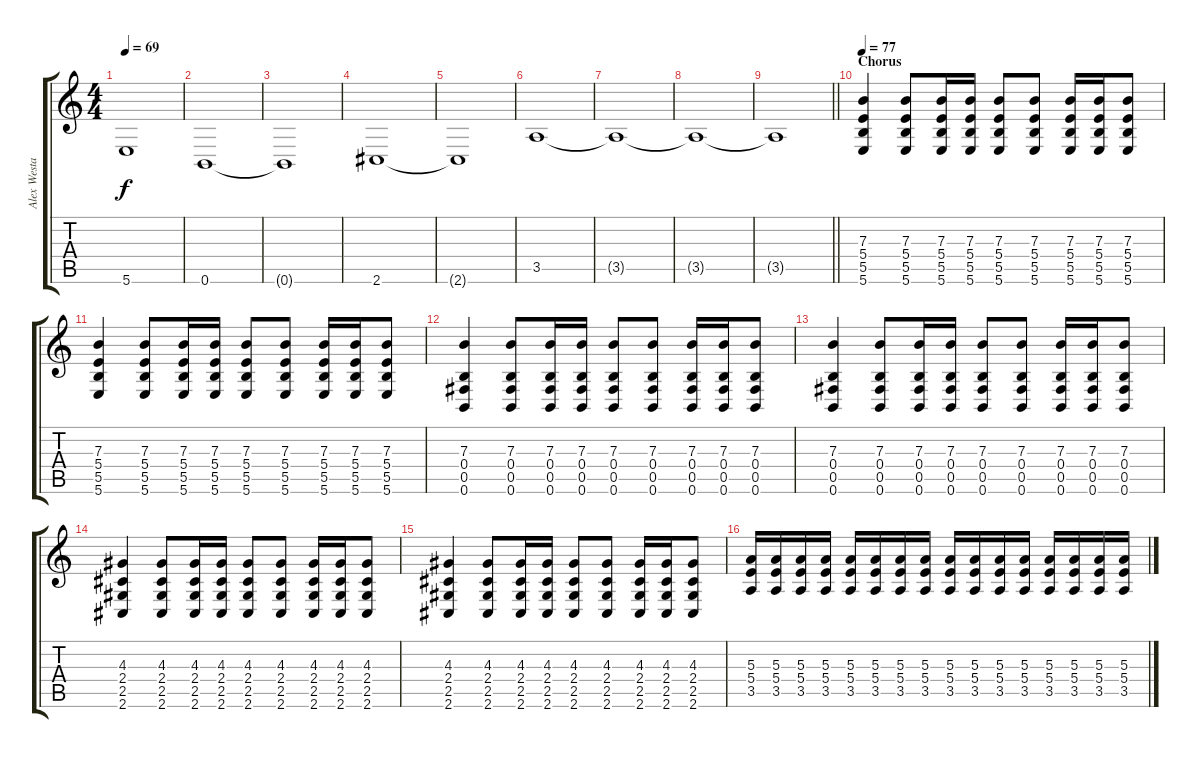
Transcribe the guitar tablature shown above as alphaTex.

\track ("Alex Westaway" "Alex Westa") {instrument electricguitarjazz}
\staff {score tabs}
\tuning (Db4 Ab3 E3 B2 Gb2 B1) {hide}
\ts (4 4)
\tempo 69
\clef g2
\ks c
5.6{t}.1{dy f} |
0.6.1 |
0.6{t}.1 |
2.6.1 |
2.6{t}.1 |
3.5.1 |
3.5{t}.1{volume 0} |
3.5{t}.1 |
\barLineRight lightlight
3.5{t}.1 |
\section ("" "Chorus")
\tempo 77
(7.3 5.4 5.5 5.6).4{volume 16 instrument distortionguitar} (7.3 5.4 5.5 5.6).8 (7.3 5.4 5.5 5.6).16 (7.3 5.4 5.5 5.6).16 (7.3 5.4 5.5 5.6).8 (7.3 5.4 5.5 5.6).8 (7.3 5.4 5.5 5.6).16 (7.3 5.4 5.5 5.6).16 (7.3 5.4 5.5 5.6).8 |
(7.3 5.4 5.5 5.6).4 (7.3 5.4 5.5 5.6).8 (7.3 5.4 5.5 5.6).16 (7.3 5.4 5.5 5.6).16 (7.3 5.4 5.5 5.6).8 (7.3 5.4 5.5 5.6).8 (7.3 5.4 5.5 5.6).16 (7.3 5.4 5.5 5.6).16 (7.3 5.4 5.5 5.6).8 |
(7.3 0.4 0.5 0.6).4 (7.3 0.4 0.5 0.6).8 (7.3 0.4 0.5 0.6).16 (7.3 0.4 0.5 0.6).16 (7.3 0.4 0.5 0.6).8 (7.3 0.4 0.5 0.6).8 (7.3 0.4 0.5 0.6).16 (7.3 0.4 0.5 0.6).16 (7.3 0.4 0.5 0.6).8 |
(7.3 0.4 0.5 0.6).4 (7.3 0.4 0.5 0.6).8 (7.3 0.4 0.5 0.6).16 (7.3 0.4 0.5 0.6).16 (7.3 0.4 0.5 0.6).8 (7.3 0.4 0.5 0.6).8 (7.3 0.4 0.5 0.6).16 (7.3 0.4 0.5 0.6).16 (7.3 0.4 0.5 0.6).8 |
(4.3 2.4 2.5 2.6).4 (4.3 2.4 2.5 2.6).8 (4.3 2.4 2.5 2.6).16 (4.3 2.4 2.5 2.6).16 (4.3 2.4 2.5 2.6).8 (4.3 2.4 2.5 2.6).8 (4.3 2.4 2.5 2.6).16 (4.3 2.4 2.5 2.6).16 (4.3 2.4 2.5 2.6).8 |
(4.3 2.4 2.5 2.6).4 (4.3 2.4 2.5 2.6).8 (4.3 2.4 2.5 2.6).16 (4.3 2.4 2.5 2.6).16 (4.3 2.4 2.5 2.6).8 (4.3 2.4 2.5 2.6).8 (4.3 2.4 2.5 2.6).16 (4.3 2.4 2.5 2.6).16 (4.3 2.4 2.5 2.6).8 |
(5.3 5.4 3.5).16 (5.3 5.4 3.5).16 (5.3 5.4 3.5).16 (5.3 5.4 3.5).16 (5.3 5.4 3.5).16 (5.3 5.4 3.5).16 (5.3 5.4 3.5).16 (5.3 5.4 3.5).16 (5.3 5.4 3.5).16 (5.3 5.4 3.5).16 (5.3 5.4 3.5).16 (5.3 5.4 3.5).16 (5.3 5.4 3.5).16 (5.3 5.4 3.5).16 (5.3 5.4 3.5).16 (5.3 5.4 3.5).16
